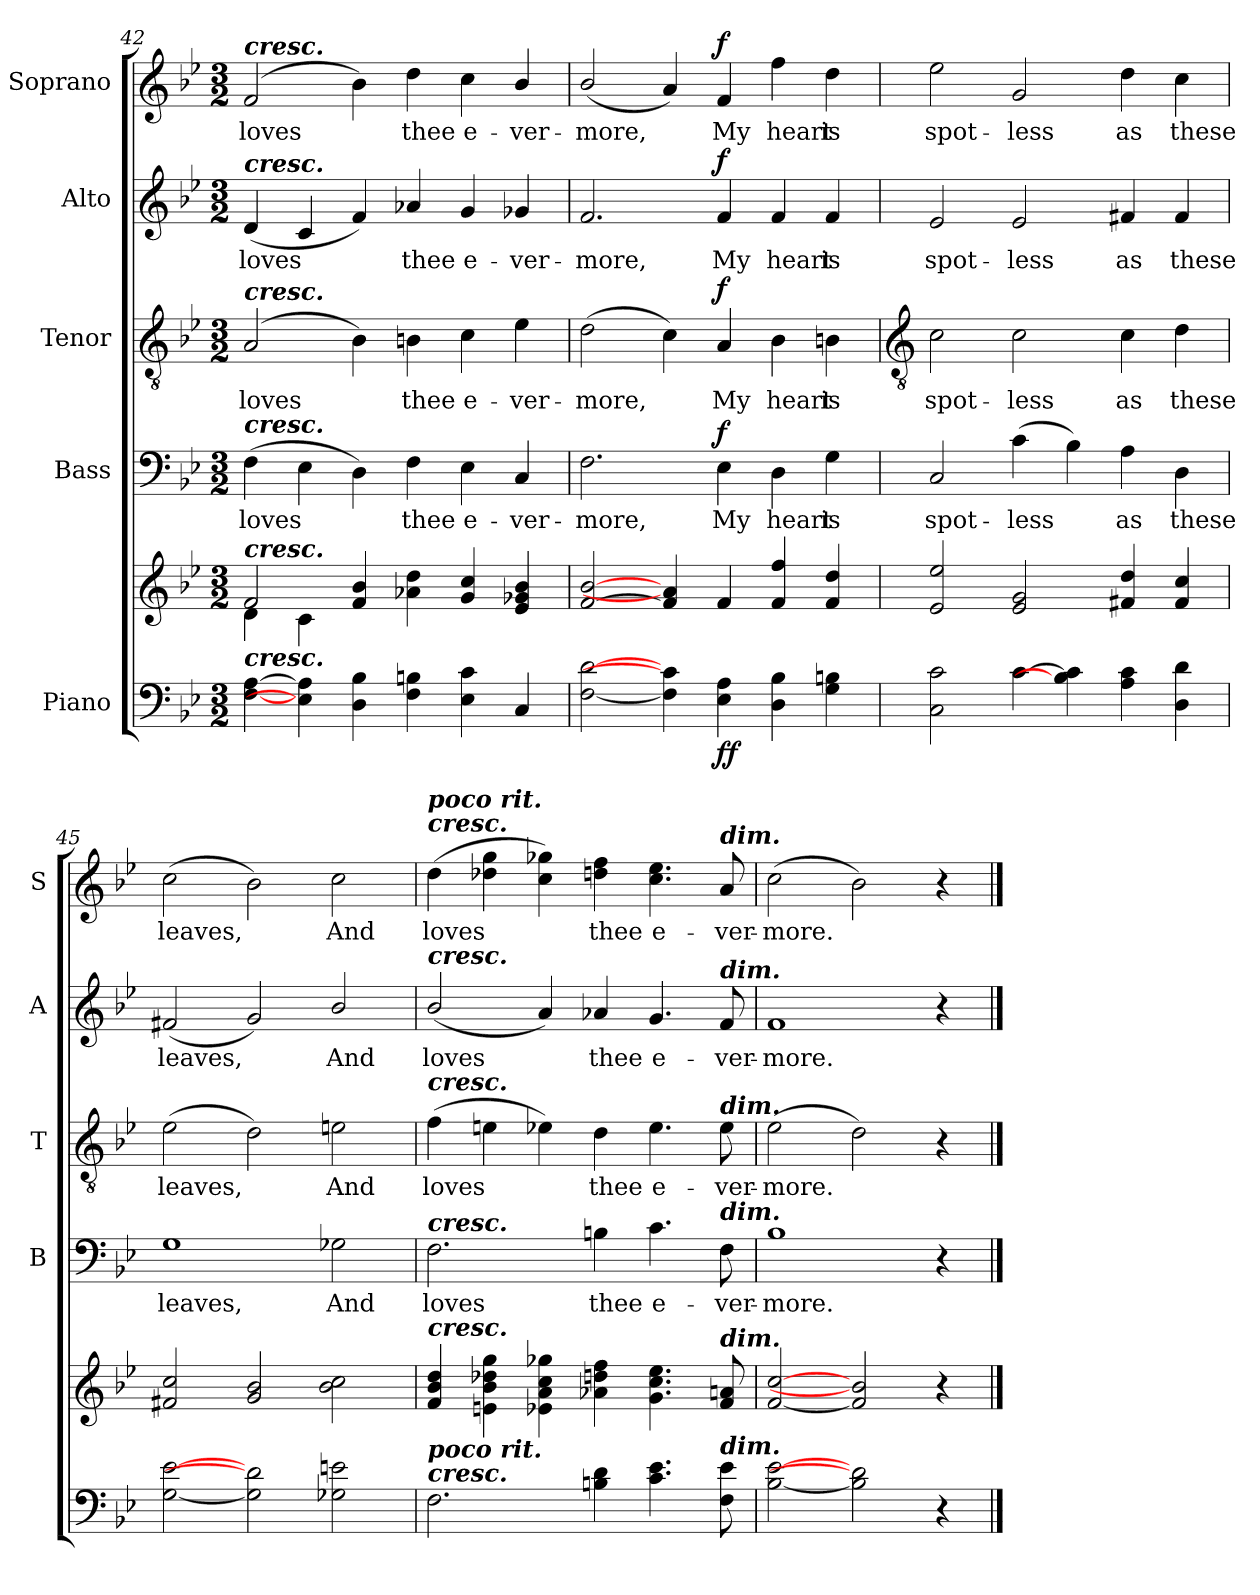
**kern	**kern	**dynam	**kern	**text	**dynam	**kern	**text	**dynam	**kern	**text	**dynam	**kern	**text	**dynam
*part5	*part5	*part5	*part4	*part4	*part4	*part3	*part3	*part3	*part2	*part2	*part2	*part1	*part1	*part1
*staff6	*staff5	*staff5/6	*staff4	*staff4	*staff4	*staff3	*staff3	*staff3	*staff2	*staff2	*staff2	*staff1	*staff1	*staff1
*I"Piano	*	*	*I"Bass	*	*	*I"Tenor	*	*	*I"Alto	*	*	*I"Soprano	*	*
*	*	*	*I'B	*	*	*I'T	*	*	*I'A	*	*	*I'S	*	*
*clefF4	*clefG2	*	*clefF4	*	*	*clefGv2	*	*	*clefG2	*	*	*clefG2	*	*
*k[b-e-]	*k[b-e-]	*	*k[b-e-]	*	*	*k[b-e-]	*	*	*k[b-e-]	*	*	*k[b-e-]	*	*
*B-:	*B-:	*	*B-:	*	*	*B-:	*	*	*B-:	*	*	*B-:	*	*
*M3/2	*M3/2	*	*M3/2	*	*	*M3/2	*	*	*M3/2	*	*	*M3/2	*	*
=42	=42	=42	=42	=42	=42	=42	=42	=42	=42	=42	=42	=42	=42	=42
*	*^	*	*	*	*	*	*	*	*	*	*	*	*	*
!	!	!	!	!	!	!	!	!	!	!	!	!	!LO:TX:a:Bi:t=cresc.	!	!
!	!	!	!	!	!	!	!	!	!	!LO:TX:a:Bi:t=cresc.	!	!	!	!	!
!	!	!	!	!	!	!	!LO:TX:a:Bi:t=cresc.	!	!	!	!	!	!	!	!
!	!	!	!	!LO:TX:a:Bi:t=cresc.	!	!	!	!	!	!	!	!	!	!	!
!	!LO:TX:a:Bi:t=cresc.	!	!	!	!	!	!	!	!	!	!	!	!	!	!
!LO:TX:a:Bi:t=cresc.	!	!	!	!	!	!	!	!	!	!	!	!	!	!	!
!	!	!	!	!	!LO:LY:b	!	!	!LO:LY:b	!	!	!LO:LY:b	!	!	!LO:LY:b	!
[4F [4A	2f	4d\	.	(>4F	loves	.	(<2A	loves	.	(<4d	loves	.	(<2f	loves	.
4E-] 4A]	.	4c\	.	4E-	.	.	.	.	.	4c	.	.	.	.	.
4D 4B-	4f 4b-	1ryy	.	4D)	.	.	4B-)	.	.	4f)	.	.	4b-)	.	.
!	!	!	!	!	!LO:LY:b	!	!	!LO:LY:b	!	!	!LO:LY:b	!	!	!LO:LY:b	!
4F 4Bn	4a-X 4dd	.	.	4F	thee	.	4Bn	thee	.	4a-X	thee	.	4dd	thee	.
!	!	!	!	!	!LO:LY:b	!	!	!LO:LY:b	!	!	!LO:LY:b	!	!	!LO:LY:b	!
4E- 4c	4g 4cc	.	.	4E-	e-	.	4c	e-	.	4g	e-	.	4cc	e-	.
!	!	!	!	!	!LO:LY:b	!	!	!LO:LY:b	!	!	!LO:LY:b	!	!	!LO:LY:b	!
4C	4e-/ 4g-X/ 4b-/	.	.	4C	-ver-	.	4e-	-ver-	.	4g-X	-ver-	.	4b-/	-ver-	.
=43	=43	=43	=43	=43	=43	=43	=43	=43	=43	=43	=43	=43	=43	=43	=43
!	!	!LO:N:vis=1	!	!	!LO:LY:b	!	!	!LO:LY:b	!	!	!LO:LY:b	!	!	!LO:LY:b	!
[2F [2d	[2f/ [2b-/	1.ryy	.	2.F	-more,	.	(>2d	-more,	.	2.f	-more,	.	(<2b-/	-more,	.
4F] 4c]	4f] 4a]	.	.	.	.	.	4c)	.	.	.	.	.	4a)	.	.
!	!	!	!LO:DY:b=2	!	!LO:LY:b	!	!	!LO:LY:b	!	!	!LO:LY:b	!	!	!LO:LY:b	!
!	!	!	!LO:DY:n=1:b	!	!	!LO:DY:b	!	!	!LO:DY:b	!	!	!LO:DY:b	!	!	!LO:DY:b
4E- 4A	4f	.	f f	4E-	My	f	4A	My	f	4f	My	f	4f	My	f
!	!	!	!	!	!LO:LY:b	!	!	!LO:LY:b	!	!	!LO:LY:b	!	!	!LO:LY:b	!
4D 4B-	4f 4ff	.	.	4D	heart	.	4B-	heart	.	4f	heart	.	4ff	heart	.
!	!	!	!	!	!LO:LY:b	!	!	!LO:LY:b	!	!	!LO:LY:b	!	!	!LO:LY:b	!
4G 4Bn	4f 4dd	.	.	4G	is	.	4Bn	is	.	4f	is	.	4dd	is	.
*	*v	*v	*	*	*	*	*	*	*	*	*	*	*	*	*
!!LO:LB:g=z
=44	=44	=44	=44	=44	=44	=44	=44	=44	=44	=44	=44	=44	=44	=44
*	*	*	*	*	*	*clefGv2	*	*	*	*	*	*	*	*
!	!	!	!	!LO:LY:b	!	!	!LO:LY:b	!	!	!LO:LY:b	!	!	!LO:LY:b	!
2C 2c	2e- 2ee-	.	2C	spot-	.	2c	spot-	.	2e-	spot-	.	2ee-	spot-	.
!	!	!	!	!LO:LY:b	!	!	!LO:LY:b	!	!	!LO:LY:b	!	!	!LO:LY:b	!
[4c	2e- 2g	.	(>4c	-less	.	2c	-less	.	2e-	-less	.	2g	-less	.
4B-] 4c]	.	.	4B-)	.	.	.	.	.	.	.	.	.	.	.
!	!	!	!	!LO:LY:b	!	!	!LO:LY:b	!	!	!LO:LY:b	!	!	!LO:LY:b	!
4A 4c	4f#X 4dd	.	4A	as	.	4c	as	.	4f#X	as	.	4dd	as	.
!	!	!	!	!LO:LY:b	!	!	!LO:LY:b	!	!	!LO:LY:b	!	!	!LO:LY:b	!
4D 4d	4f# 4cc	.	4D	these	.	4d	these	.	4f#	these	.	4cc	these	.
=45	=45	=45	=45	=45	=45	=45	=45	=45	=45	=45	=45	=45	=45	=45
!	!	!	!	!LO:LY:b	!	!	!LO:LY:b	!	!	!LO:LY:b	!	!	!LO:LY:b	!
[2G [2e-	2f#X 2cc	.	1G	leaves,	.	(>2e-	leaves,	.	(<2f#X	leaves,	.	(>2cc	leaves,	.
2G] 2d]	2g 2b-	.	.	.	.	2d)	.	.	2g)	.	.	2b-)	.	.
!	!	!	!	!LO:LY:b	!	!	!LO:LY:b	!	!	!LO:LY:b	!	!	!LO:LY:b	!
2G-X 2en	2b- 2cc	.	2G-X	And	.	2en	And	.	2b-/	And	.	2cc	And	.
=46	=46	=46	=46	=46	=46	=46	=46	=46	=46	=46	=46	=46	=46	=46
!	!	!	!	!	!	!	!	!	!	!	!	!LO:TX:a:Bi:t=cresc.	!	!
!	!	!	!	!	!	!	!	!	!	!	!	!LO:TX:a:Bi:t=poco rit.	!	!
!	!	!	!	!	!	!	!	!	!LO:TX:a:Bi:t=cresc.	!	!	!	!	!
!	!	!	!	!	!	!LO:TX:a:Bi:t=cresc.	!	!	!	!	!	!	!	!
!	!	!	!LO:TX:a:Bi:t=cresc.	!	!	!	!	!	!	!	!	!	!	!
!	!LO:TX:a:Bi:t=cresc.	!	!	!	!	!	!	!	!	!	!	!	!	!
!	!LO:TX:b:Bi:t=poco rit.	!	!	!	!	!	!	!	!	!	!	!	!	!
!LO:TX:a:Bi:t=cresc.	!	!	!	!	!	!	!	!	!	!	!	!	!	!
!	!	!	!	!LO:LY:b	!	!	!LO:LY:b	!	!	!LO:LY:b	!	!	!LO:LY:b	!
2.F	4f 4b- 4dd	.	2.F	loves	.	(>4f	loves	.	(<2b-/	loves	.	(>4dd	loves	.
.	4en 4b- 4dd-X 4gg	.	.	.	.	4en	.	.	.	.	.	4dd-X 4gg	.	.
.	4e-X 4a 4cc 4gg-X	.	.	.	.	4e-X)	.	.	4a)	.	.	4cc 4gg-X)	.	.
!	!	!	!	!LO:LY:b	!	!	!LO:LY:b	!	!	!LO:LY:b	!	!	!LO:LY:b	!
4Bn 4d	4a-X 4ddn 4ff	.	4Bn	thee	.	4d	thee	.	4a-X	thee	.	4ddn 4ff	thee	.
!	!	!	!	!LO:LY:b	!	!	!LO:LY:b	!	!	!LO:LY:b	!	!	!LO:LY:b	!
4.c 4.e-	4.g 4.cc 4.ee-	.	4.c	e-	.	4.e-	e-	.	4.g	e-	.	4.cc 4.ee-	e-	.
!	!	!	!	!	!	!	!	!	!	!	!	!LO:TX:a:Bi:t=dim.	!	!
!	!	!	!	!	!	!	!	!	!LO:TX:a:Bi:t=dim.	!	!	!	!	!
!	!	!	!	!	!	!LO:TX:a:Bi:t=dim.	!	!	!	!	!	!	!	!
!	!	!	!LO:TX:a:Bi:t=dim.	!	!	!	!	!	!	!	!	!	!	!
!	!LO:TX:a:Bi:t=dim.	!	!	!	!	!	!	!	!	!	!	!	!	!
!LO:TX:a:Bi:t=dim.	!	!	!	!	!	!	!	!	!	!	!	!	!	!
!	!	!	!	!LO:LY:b	!	!	!LO:LY:b	!	!	!LO:LY:b	!	!	!LO:LY:b	!
8F 8e-	8f 8an	.	8F	-ver-	.	8e-	-ver-	.	8f	-ver-	.	8a	-ver-	.
=47	=47	=47	=47	=47	=47	=47	=47	=47	=47	=47	=47	=47	=47	=47
!	!	!	!	!LO:LY:b	!	!	!LO:LY:b	!	!	!LO:LY:b	!	!	!LO:LY:b	!
[2B- [2e-	[2f [2cc	.	1B-	-more.	.	(>2e-	-more.	.	1f	-more.	.	(>2cc	-more.	.
2B-] 2d]	2f] 2b-]	.	.	.	.	2d)	.	.	.	.	.	2b-)	.	.
4r	4r	.	4r	.	.	4r	.	.	4r	.	.	4r	.	.
==	==	==	==	==	==	==	==	==	==	==	==	==	==	==
*-	*-	*-	*-	*-	*-	*-	*-	*-	*-	*-	*-	*-	*-	*-
